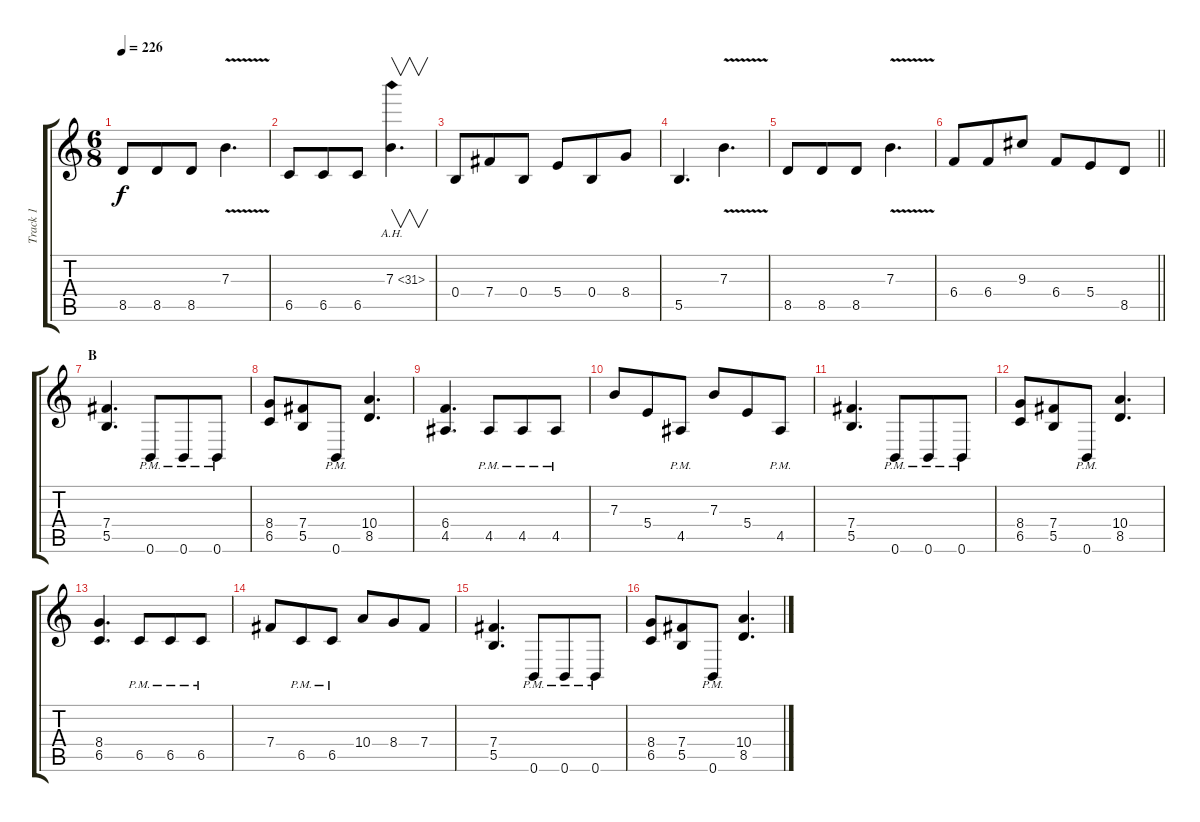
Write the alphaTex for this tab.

\track ("Track 1" "Track 1") {instrument distortionguitar}
\staff {score tabs}
\tuning (Db4 Ab3 E3 B2 Gb2 B1) {hide}
\ts (6 8)
\tempo 226
\clef g2
\ks c
8.5.8{dy f} 8.5.8 8.5.8 7.3{v}.4{d} |
6.5.8 6.5.8 6.5.8 7.3{ah 24}.4{v d} |
0.4.8 7.4.8 0.4.8 5.4.8 0.4.8 8.4.8 |
5.5.4{d} 7.3{v}.4{d} |
8.5.8 8.5.8 8.5.8 7.3{v}.4{d} |
\barLineRight lightlight
6.4.8 6.4.8 9.3.8 6.4.8 5.4.8 8.5.8 |
\section ("" "B")
(7.4 5.5).4{d} 0.6{pm}.8 0.6{pm}.8 0.6{pm}.8 |
(8.4 6.5).8 (7.4 5.5).8 0.6{pm}.8 (10.4 8.5).4{d} |
(6.4 4.5).4{d} 4.5{pm}.8 4.5{pm}.8 4.5{pm}.8 |
7.3.8 5.4.8 4.5{pm}.8 7.3.8 5.4.8 4.5{pm}.8 |
(7.4 5.5).4{d} 0.6{pm}.8 0.6{pm}.8 0.6{pm}.8 |
(8.4 6.5).8 (7.4 5.5).8 0.6{pm}.8 (10.4 8.5).4{d} |
(8.4 6.5).4{d} 6.5{pm}.8 6.5{pm}.8 6.5{pm}.8 |
7.4.8 6.5{pm}.8 6.5{pm}.8 10.4.8 8.4.8 7.4.8 |
(7.4 5.5).4{d} 0.6{pm}.8 0.6{pm}.8 0.6{pm}.8 |
(8.4 6.5).8 (7.4 5.5).8 0.6{pm}.8 (10.4 8.5).4{d}
